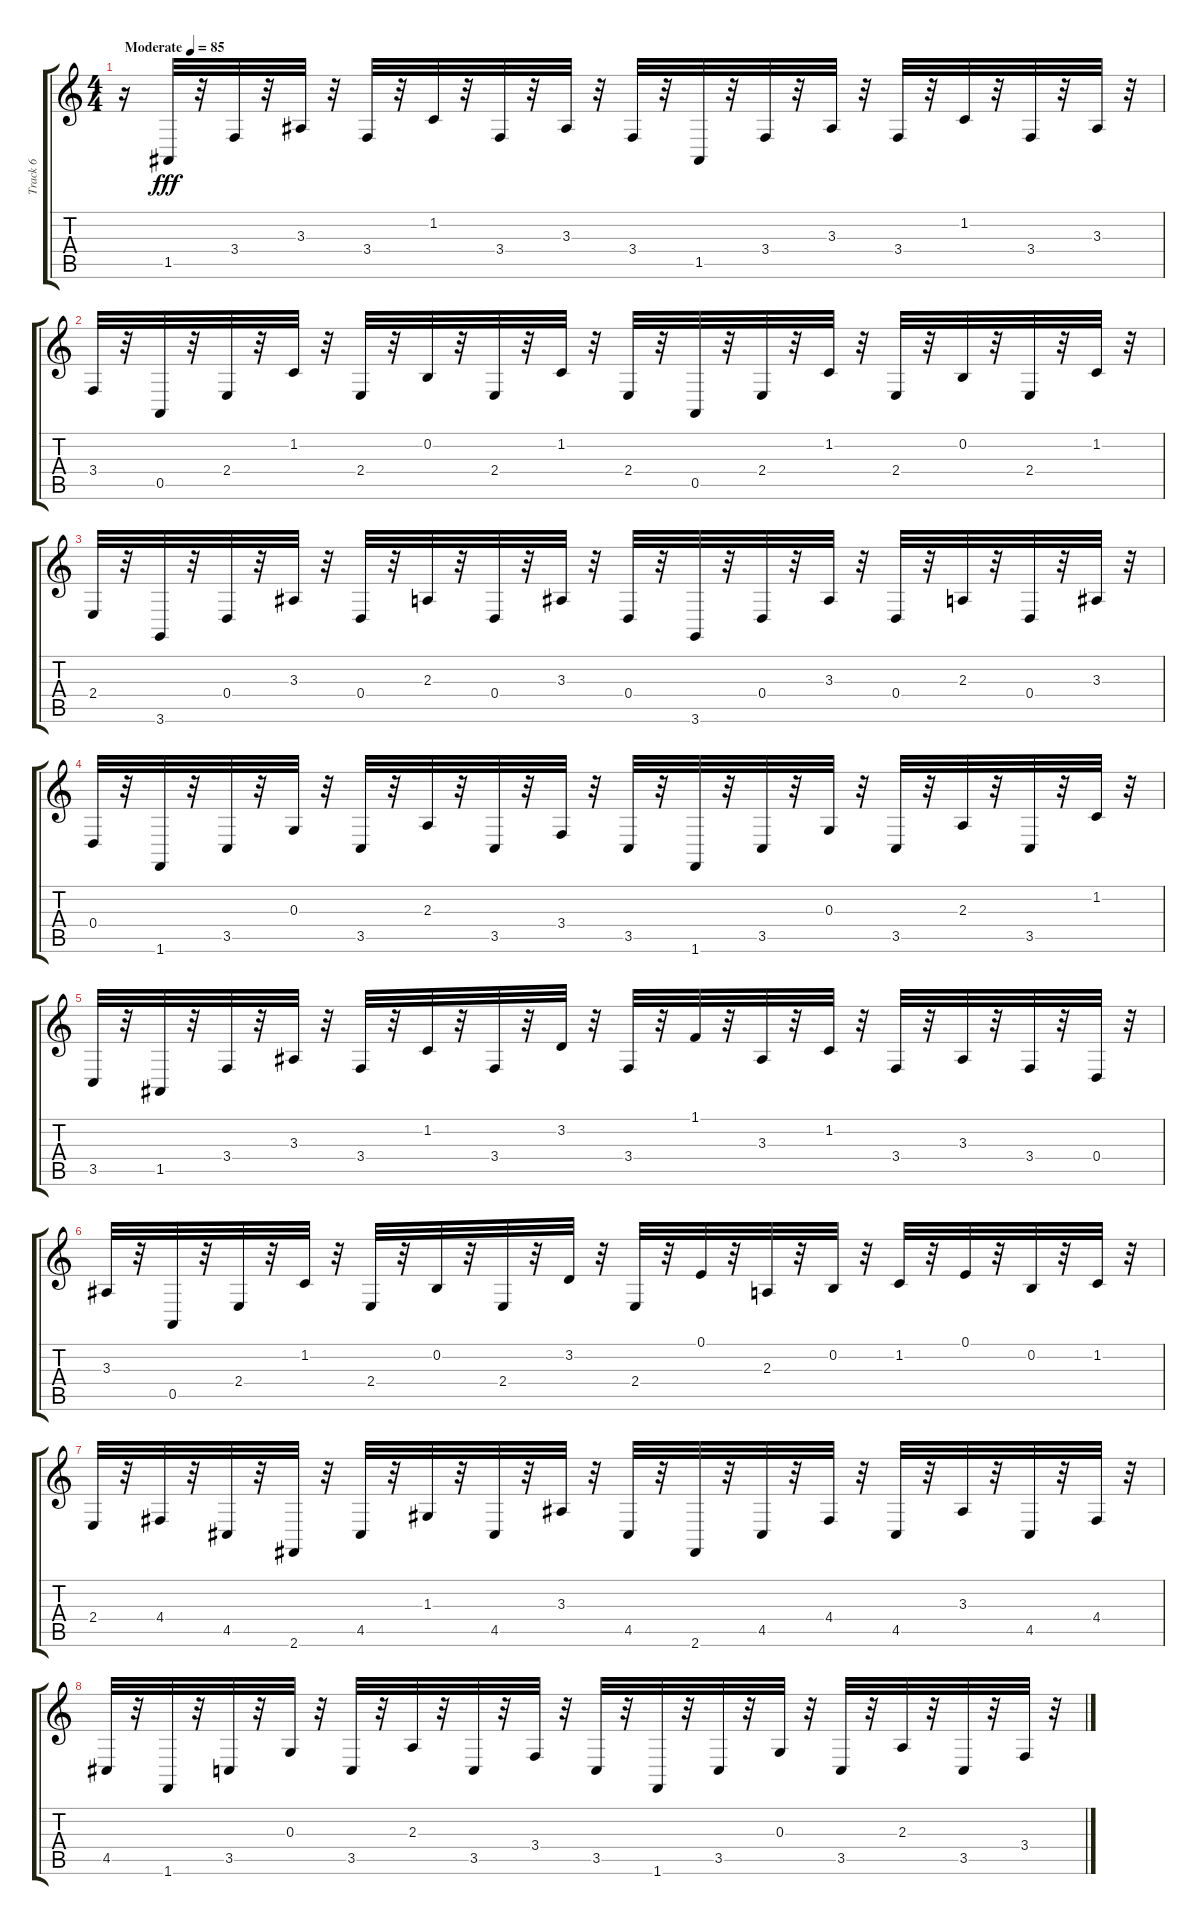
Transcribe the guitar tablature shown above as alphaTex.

\track ("Track 6" "Track 6") {instrument pad1newage}
\staff {score tabs}
\tuning (E4 B3 G3 D3 A2 E2) {hide}
\ts (4 4)
\tempo (85 "Moderate")
\clef g2
\ks c
r.16{dy fff instrument pad1newage} 1.5.32 r.32 3.4.32 r.32 3.3.32 r.32 3.4.32 r.32 1.2.32 r.32 3.4.32 r.32 3.3.32 r.32 3.4.32 r.32 1.5.32 r.32 3.4.32 r.32 3.3.32 r.32 3.4.32 r.32 1.2.32 r.32 3.4.32 r.32 3.3.32 r.32 |
3.4.32 r.32 0.5.32 r.32 2.4.32 r.32 1.2.32 r.32 2.4.32 r.32 0.2.32 r.32 2.4.32 r.32 1.2.32 r.32 2.4.32 r.32 0.5.32 r.32 2.4.32 r.32 1.2.32 r.32 2.4.32 r.32 0.2.32 r.32 2.4.32 r.32 1.2.32 r.32 |
2.4.32 r.32 3.6.32 r.32 0.4.32 r.32 3.3.32 r.32 0.4.32 r.32 2.3.32 r.32 0.4.32 r.32 3.3.32 r.32 0.4.32 r.32 3.6.32 r.32 0.4.32 r.32 3.3.32 r.32 0.4.32 r.32 2.3.32 r.32 0.4.32 r.32 3.3.32 r.32 |
0.4.32 r.32 1.6.32 r.32 3.5.32 r.32 0.3.32 r.32 3.5.32 r.32 2.3.32 r.32 3.5.32 r.32 3.4.32 r.32 3.5.32 r.32 1.6.32 r.32 3.5.32 r.32 0.3.32 r.32 3.5.32 r.32 2.3.32 r.32 3.5.32 r.32 1.2.32 r.32 |
3.5.32 r.32 1.5.32 r.32 3.4.32 r.32 3.3.32 r.32 3.4.32 r.32 1.2.32 r.32 3.4.32 r.32 3.2.32 r.32 3.4.32 r.32 1.1.32 r.32 3.3.32 r.32 1.2.32 r.32 3.4.32 r.32 3.3.32 r.32 3.4.32 r.32 0.4.32 r.32 |
3.3.32 r.32 0.5.32 r.32 2.4.32 r.32 1.2.32 r.32 2.4.32 r.32 0.2.32 r.32 2.4.32 r.32 3.2.32 r.32 2.4.32 r.32 0.1.32 r.32 2.3.32 r.32 0.2.32 r.32 1.2.32 r.32 0.1.32 r.32 0.2.32 r.32 1.2.32 r.32 |
2.4.32 r.32 4.4.32 r.32 4.5.32 r.32 2.6.32 r.32 4.5.32 r.32 1.3.32 r.32 4.5.32 r.32 3.3.32 r.32 4.5.32 r.32 2.6.32 r.32 4.5.32 r.32 4.4.32 r.32 4.5.32 r.32 3.3.32 r.32 4.5.32 r.32 4.4.32 r.32 |
4.5.32 r.32 1.6.32 r.32 3.5.32 r.32 0.3.32 r.32 3.5.32 r.32 2.3.32 r.32 3.5.32 r.32 3.4.32 r.32 3.5.32 r.32 1.6.32 r.32 3.5.32 r.32 0.3.32 r.32 3.5.32 r.32 2.3.32 r.32 3.5.32 r.32 3.4.32 r.32
